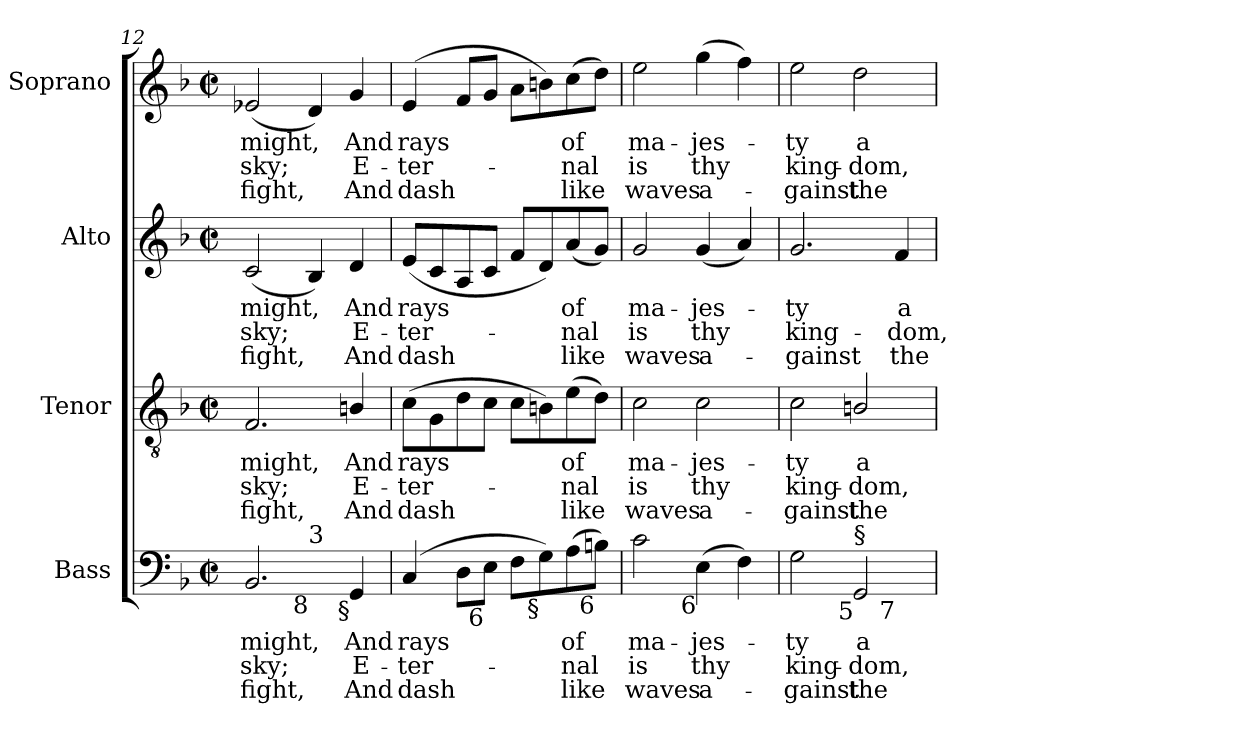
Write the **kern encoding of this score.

**kern	**text	**text	**text	**kern	**text	**text	**text	**kern	**text	**text	**text	**kern	**text	**text	**text
*part4	*part4	*part4	*part4	*part3	*part3	*part3	*part3	*part2	*part2	*part2	*part2	*part1	*part1	*part1	*part1
*staff4	*staff4	*staff4	*staff4	*staff3	*staff3	*staff3	*staff3	*staff2	*staff2	*staff2	*staff2	*staff1	*staff1	*staff1	*staff1
*I"Bass	*	*	*	*I"Tenor	*	*	*	*I"Alto	*	*	*	*I"Soprano	*	*	*
*I'B.	*	*	*	*I'T.	*	*	*	*I'A.	*	*	*	*I'S.	*	*	*
*clefF4	*	*	*	*clefGv2	*	*	*	*clefG2	*	*	*	*clefG2	*	*	*
*	*	*	*	*ITrd7c12	*	*	*	*	*	*	*	*	*	*	*
*k[b-]	*	*	*	*k[b-]	*	*	*	*k[b-]	*	*	*	*k[b-]	*	*	*
*F:	*	*	*	*F:	*	*	*	*F:	*	*	*	*F:	*	*	*
*M2/2	*	*	*	*M2/2	*	*	*	*M2/2	*	*	*	*M2/2	*	*	*
*met(c|)	*	*	*	*met(c|)	*	*	*	*met(c|)	*	*	*	*met(c|)	*	*	*
=12	=12	=12	=12	=12	=12	=12	=12	=12	=12	=12	=12	=12	=12	=12	=12
!	!LO:LY:b:color=#000000	!LO:LY:b:color=#000000	!LO:LY:b:color=#000000	!	!	!	!	!	!	!	!	!	!	!	!
!	!	!	!	!	!LO:LY:b:color=#000000	!LO:LY:b:color=#000000	!LO:LY:b:color=#000000	!	!	!	!	!	!	!	!
!	!	!	!	!	!	!	!	!	!LO:LY:b:color=#000000	!LO:LY:b:color=#000000	!LO:LY:b:color=#000000	!	!	!	!
!LO:TX:b:rj:t=9	!	!	!	!	!	!	!	!	!	!	!	!	!	!	!
!LO:TX:t=V	!	!	!	!	!	!	!	!	!	!	!	!	!	!	!
!	!	!	!	!	!	!	!	!	!	!	!	!	!LO:LY:b:color=#000000	!LO:LY:b:color=#000000	!LO:LY:b:color=#000000
*^	*	*	*	*	*	*	*	*	*	*	*	*	*	*	*
2.BB-i/	2ryy	might,	sky;	fight,	2.FFi/	might,	sky;	fight,	(2ci/	might,	sky;	fight,	(2e-Xi/	might,	sky;	fight,
!	!LO:TX:b:rj:t=8	!	!	!	!	!	!	!	!	!	!	!	!	!	!	!
!	!LO:TX:t=3	!	!	!	!	!	!	!	!	!	!	!	!	!	!	!
.	2ryy	.	.	.	.	.	.	.	4B-i/)	.	.	.	4di/)	.	.	.
!	!	!LO:LY:b:color=#000000	!LO:LY:b:color=#000000	!LO:LY:b:color=#000000	!	!	!	!	!	!	!	!	!	!	!	!
!	!	!	!	!	!	!LO:LY:b:color=#000000	!LO:LY:b:color=#000000	!LO:LY:b:color=#000000	!	!	!	!	!	!	!	!
!	!	!	!	!	!	!	!	!	!	!LO:LY:b:color=#000000	!LO:LY:b:color=#000000	!LO:LY:b:color=#000000	!	!	!	!
!LO:TX:b:rj:t=§	!	!	!	!	!	!	!	!	!	!	!	!	!	!	!	!
!	!	!	!	!	!	!	!	!	!	!	!	!	!	!LO:LY:b:color=#000000	!LO:LY:b:color=#000000	!LO:LY:b:color=#000000
4GGi/	.	And	E-	And	4BBni/	And	E-	And	4di/	And	E-	And	4gi/	And	E-	And
*v	*v	*	*	*	*	*	*	*	*	*	*	*	*	*	*	*
!!LO:PB:g=z
=13	=13	=13	=13	=13	=13	=13	=13	=13	=13	=13	=13	=13	=13	=13	=13
*^	*	*	*	*	*	*	*	*	*	*	*	*	*	*	*
!	!	!LO:LY:b:color=#000000	!LO:LY:b:color=#000000	!LO:LY:b:color=#000000	!	!	!	!	!	!	!	!	!	!	!	!
*v	*v	*	*	*	*	*	*	*	*	*	*	*	*	*	*	*
*^	*	*	*	*	*	*	*	*	*	*	*	*	*	*	*
!	!	!	!	!	!	!LO:LY:b:color=#000000	!LO:LY:b:color=#000000	!LO:LY:b:color=#000000	!	!	!	!	!	!	!	!
*v	*v	*	*	*	*	*	*	*	*	*	*	*	*	*	*	*
*^	*	*	*	*	*	*	*	*	*	*	*	*	*	*	*
!	!	!	!	!	!	!	!	!	!	!LO:LY:b:color=#000000	!LO:LY:b:color=#000000	!LO:LY:b:color=#000000	!	!	!	!
*v	*v	*	*	*	*	*	*	*	*	*	*	*	*	*	*	*
*^	*	*	*	*	*	*	*	*	*	*	*	*	*	*	*
!LO:TX:b:rj:t=§	!	!	!	!	!	!	!	!	!	!	!	!	!	!	!	!
!	!	!	!	!	!	!	!	!	!	!	!	!	!	!LO:LY:b:color=#000000	!LO:LY:b:color=#000000	!LO:LY:b:color=#000000
*v	*v	*	*	*	*	*	*	*	*	*	*	*	*	*	*	*
(4Ci/	rays	-ter-	dash	(8Ci\L	rays	-ter-	dash	(8ei/L	rays	-ter-	dash	(4ei/	rays	-ter-	dash
.	.	.	.	8GGi\	.	.	.	8ci/	.	.	.	.	.	.	.
8Di\L	.	.	.	8Di\	.	.	.	8Ai/	.	.	.	8fi/L	.	.	.
!LO:TX:b:rj:t=6	!	!	!	!	!	!	!	!	!	!	!	!	!	!	!
8Ei\J	.	.	.	8Ci\J	.	.	.	8ci/J	.	.	.	8gi/J	.	.	.
8Fi\L	.	.	.	8Ci\L	.	.	.	8fi/L	.	.	.	8ai\L	.	.	.
!LO:TX:b:rj:t=§	!	!	!	!	!	!	!	!	!	!	!	!	!	!	!
8Gi\)	.	.	.	8BBni\)	.	.	.	8di/)	.	.	.	8bni\)	.	.	.
!	!LO:LY:b:color=#000000	!LO:LY:b:color=#000000	!LO:LY:b:color=#000000	!	!	!	!	!	!	!	!	!	!	!	!
!	!	!	!	!	!LO:LY:b:color=#000000	!LO:LY:b:color=#000000	!LO:LY:b:color=#000000	!	!	!	!	!	!	!	!
!	!	!	!	!	!	!	!	!	!LO:LY:b:color=#000000	!LO:LY:b:color=#000000	!LO:LY:b:color=#000000	!	!	!	!
!	!	!	!	!	!	!	!	!	!	!	!	!	!LO:LY:b:color=#000000	!LO:LY:b:color=#000000	!LO:LY:b:color=#000000
(8Ai\	of	-nal	like	(8Ei\	of	-nal	like	(8ai/	of	-nal	like	(8cci\	of	-nal	like
!LO:TX:b:rj:t=6	!	!	!	!	!	!	!	!	!	!	!	!	!	!	!
8Bni\J)	.	.	.	8Di\J)	.	.	.	8gi/J)	.	.	.	8ddi\J)	.	.	.
=14	=14	=14	=14	=14	=14	=14	=14	=14	=14	=14	=14	=14	=14	=14	=14
!	!LO:LY:b:color=#000000	!LO:LY:b:color=#000000	!LO:LY:b:color=#000000	!	!	!	!	!	!	!	!	!	!	!	!
!	!	!	!	!	!LO:LY:b:color=#000000	!LO:LY:b:color=#000000	!LO:LY:b:color=#000000	!	!	!	!	!	!	!	!
!	!	!	!	!	!	!	!	!	!LO:LY:b:color=#000000	!LO:LY:b:color=#000000	!LO:LY:b:color=#000000	!	!	!	!
!	!	!	!	!	!	!	!	!	!	!	!	!	!LO:LY:b:color=#000000	!LO:LY:b:color=#000000	!LO:LY:b:color=#000000
2ci\	ma-	is	waves	2Ci\	ma-	is	waves	2gi/	ma-	is	waves	2eei\	ma-	is	waves
!	!LO:LY:b:color=#000000	!LO:LY:b:color=#000000	!LO:LY:b:color=#000000	!	!	!	!	!	!	!	!	!	!	!	!
!	!	!	!	!	!LO:LY:b:color=#000000	!LO:LY:b:color=#000000	!LO:LY:b:color=#000000	!	!	!	!	!	!	!	!
!	!	!	!	!	!	!	!	!	!LO:LY:b:color=#000000	!LO:LY:b:color=#000000	!LO:LY:b:color=#000000	!	!	!	!
!LO:TX:b:rj:t=6	!	!	!	!	!	!	!	!	!	!	!	!	!	!	!
!	!	!	!	!	!	!	!	!	!	!	!	!	!LO:LY:b:color=#000000	!LO:LY:b:color=#000000	!LO:LY:b:color=#000000
(4Ei\	-jes-	thy	a-	2Ci\	-jes-	thy	a-	(4gi/	-jes-	thy	a-	(4ggi\	-jes-	thy	a-
4Fi\)	.	.	.	.	.	.	.	4ai/)	.	.	.	4ffi\)	.	.	.
=15	=15	=15	=15	=15	=15	=15	=15	=15	=15	=15	=15	=15	=15	=15	=15
!	!LO:LY:b:color=#000000	!LO:LY:b:color=#000000	!LO:LY:b:color=#000000	!	!	!	!	!	!	!	!	!	!	!	!
!	!	!	!	!	!LO:LY:b:color=#000000	!LO:LY:b:color=#000000	!LO:LY:b:color=#000000	!	!	!	!	!	!	!	!
!	!	!	!	!	!	!	!	!	!LO:LY:b:color=#000000	!LO:LY:b:color=#000000	!LO:LY:b:color=#000000	!	!	!	!
!LO:TX:b:rj:t=6	!	!	!	!	!	!	!	!	!	!	!	!	!	!	!
!LO:TX:t=4	!	!	!	!	!	!	!	!	!	!	!	!	!	!	!
!	!	!	!	!	!	!	!	!	!	!	!	!	!LO:LY:b:color=#000000	!LO:LY:b:color=#000000	!LO:LY:b:color=#000000
*^	*	*	*	*	*	*	*	*	*	*	*	*	*	*	*
2Gi\	2.ryy	-ty	king-	-gainst	2Ci\	-ty	king-	-gainst	2.gi/	-ty	king-	-gainst	2eei\	-ty	king-	-gainst
!	!	!LO:LY:b:color=#000000	!LO:LY:b:color=#000000	!LO:LY:b:color=#000000	!	!	!	!	!	!	!	!	!	!	!	!
!	!	!	!	!	!	!LO:LY:b:color=#000000	!LO:LY:b:color=#000000	!LO:LY:b:color=#000000	!	!	!	!	!	!	!	!
!LO:TX:b:rj:t=5	!	!	!	!	!	!	!	!	!	!	!	!	!	!	!	!
!LO:TX:t=§	!	!	!	!	!	!	!	!	!	!	!	!	!	!	!	!
!	!	!	!	!	!	!	!	!	!	!	!	!	!	!LO:LY:b:color=#000000	!LO:LY:b:color=#000000	!LO:LY:b:color=#000000
2GGi/	.	a-	-dom,	the	2BBni/	a-	-dom,	the	.	.	.	.	2ddi\	a-	-dom,	the
!	!LO:TX:b:rj:t=7	!	!	!	!	!	!	!	!	!	!	!	!	!	!	!
!	!	!	!	!	!	!	!	!	!	!LO:LY:b:color=#000000	!LO:LY:b:color=#000000	!LO:LY:b:color=#000000	!	!	!	!
.	4ryy	.	.	.	.	.	.	.	4fi/	a-	-dom,	the	.	.	.	.
*v	*v	*	*	*	*	*	*	*	*	*	*	*	*	*	*	*
=	=	=	=	=	=	=	=	=	=	=	=	=	=	=	=
*-	*-	*-	*-	*-	*-	*-	*-	*-	*-	*-	*-	*-	*-	*-	*-
